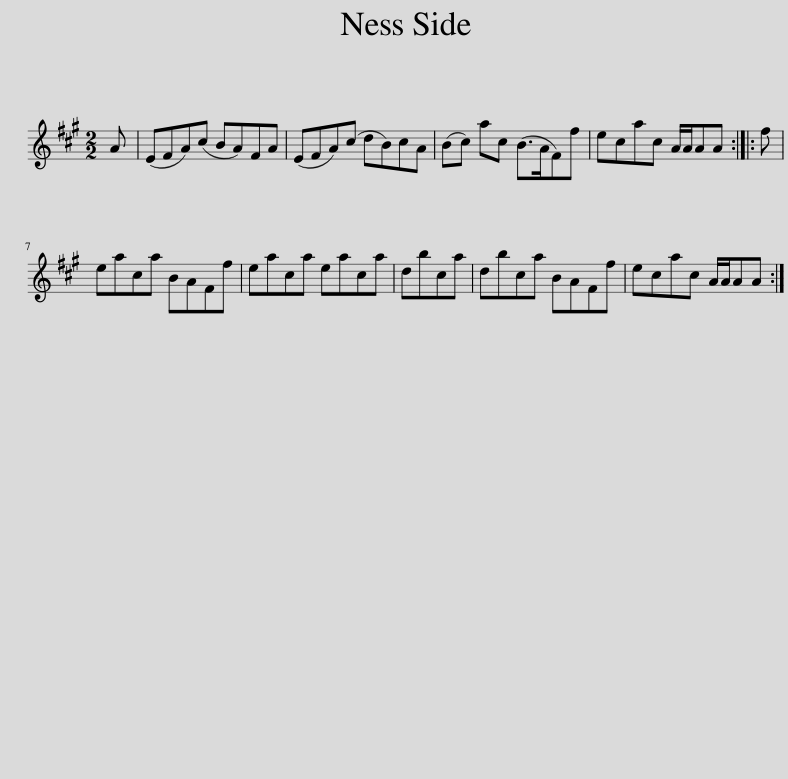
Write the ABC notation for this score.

X:1
L:1/8
M:2/2
I:linebreak $
K:A
V:1 treble
V:1
 A | (EFA)(c BA)FA | (EFA)(c dB)cA | (Bc) ac (B>AF)f | ecac A/A/AA :: %5
 f |$ eaca BAFf | eaca eaca | dbca | dbca BAFf | %10
 ecac A/A/AA :| %11
